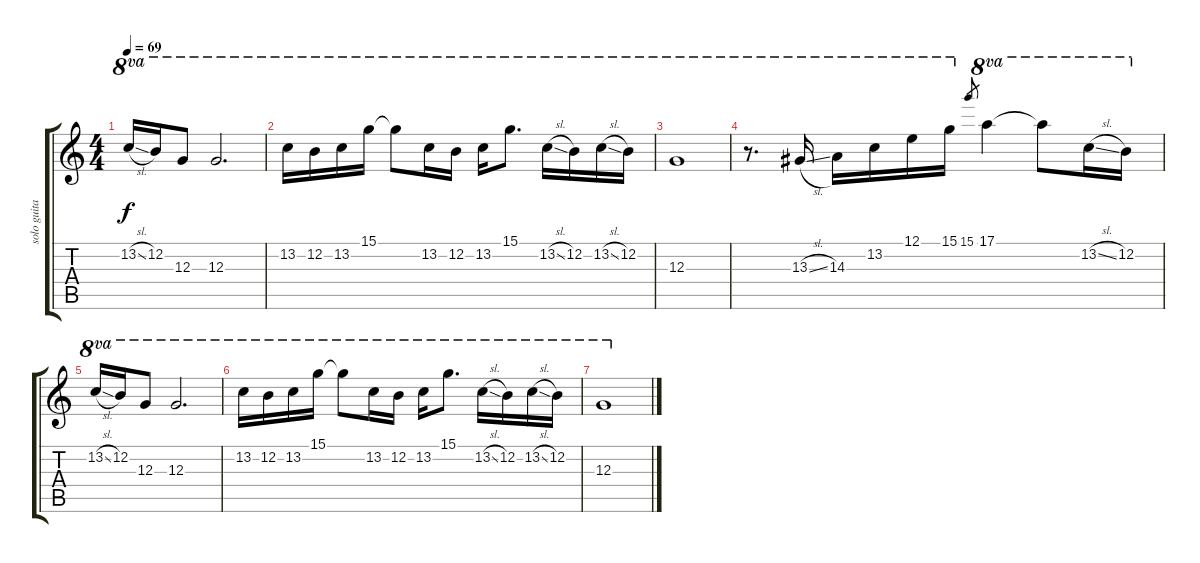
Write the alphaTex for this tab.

\track ("solo guitar" "solo guita") {instrument overdrivenguitar}
\staff {score tabs}
\tuning (E4 B3 G3 D3 A2 E2) {hide}
\ts (4 4)
\tempo 69
\clef g2
\ks c
13.2{sl}.16{ot 8va dy f} 12.2.16{ot 8va} 12.3.8{ot 8va} 12.3.2{d ot 8va} |
13.2.16{ot 8va} 12.2.16{ot 8va} 13.2.16{ot 8va} 15.1.16{ot 8va} 15.1{t}.8{ot 8va} 13.2.16{ot 8va} 12.2.16{ot 8va} 13.2.16{ot 8va} 15.1.8{d ot 8va} 13.2{sl}.16{ot 8va} 12.2.16{ot 8va} 13.2{sl}.16{ot 8va} 12.2.16{ot 8va} |
12.3.1{ot 8va} |
r.8{d ot 8va} 13.3{sl}.16{ot 8va} 14.3.16{ot 8va} 13.2.16{ot 8va} 12.1.16{ot 8va} 15.1.16{ot 8va} 15.1.8{gr} 17.1.4{ot 8va} 17.1{t}.8{ot 8va} 13.2{sl}.16{ot 8va} 12.2.16{ot 8va} |
13.2{sl}.16{ot 8va} 12.2.16{ot 8va} 12.3.8{ot 8va} 12.3.2{d ot 8va} |
13.2.16{ot 8va} 12.2.16{ot 8va} 13.2.16{ot 8va} 15.1.16{ot 8va} 15.1{t}.8{ot 8va} 13.2.16{ot 8va} 12.2.16{ot 8va} 13.2.16{ot 8va} 15.1.8{d ot 8va} 13.2{sl}.16{ot 8va} 12.2.16{ot 8va} 13.2{sl}.16{ot 8va} 12.2.16{ot 8va} |
12.3.1{ot 8va}
